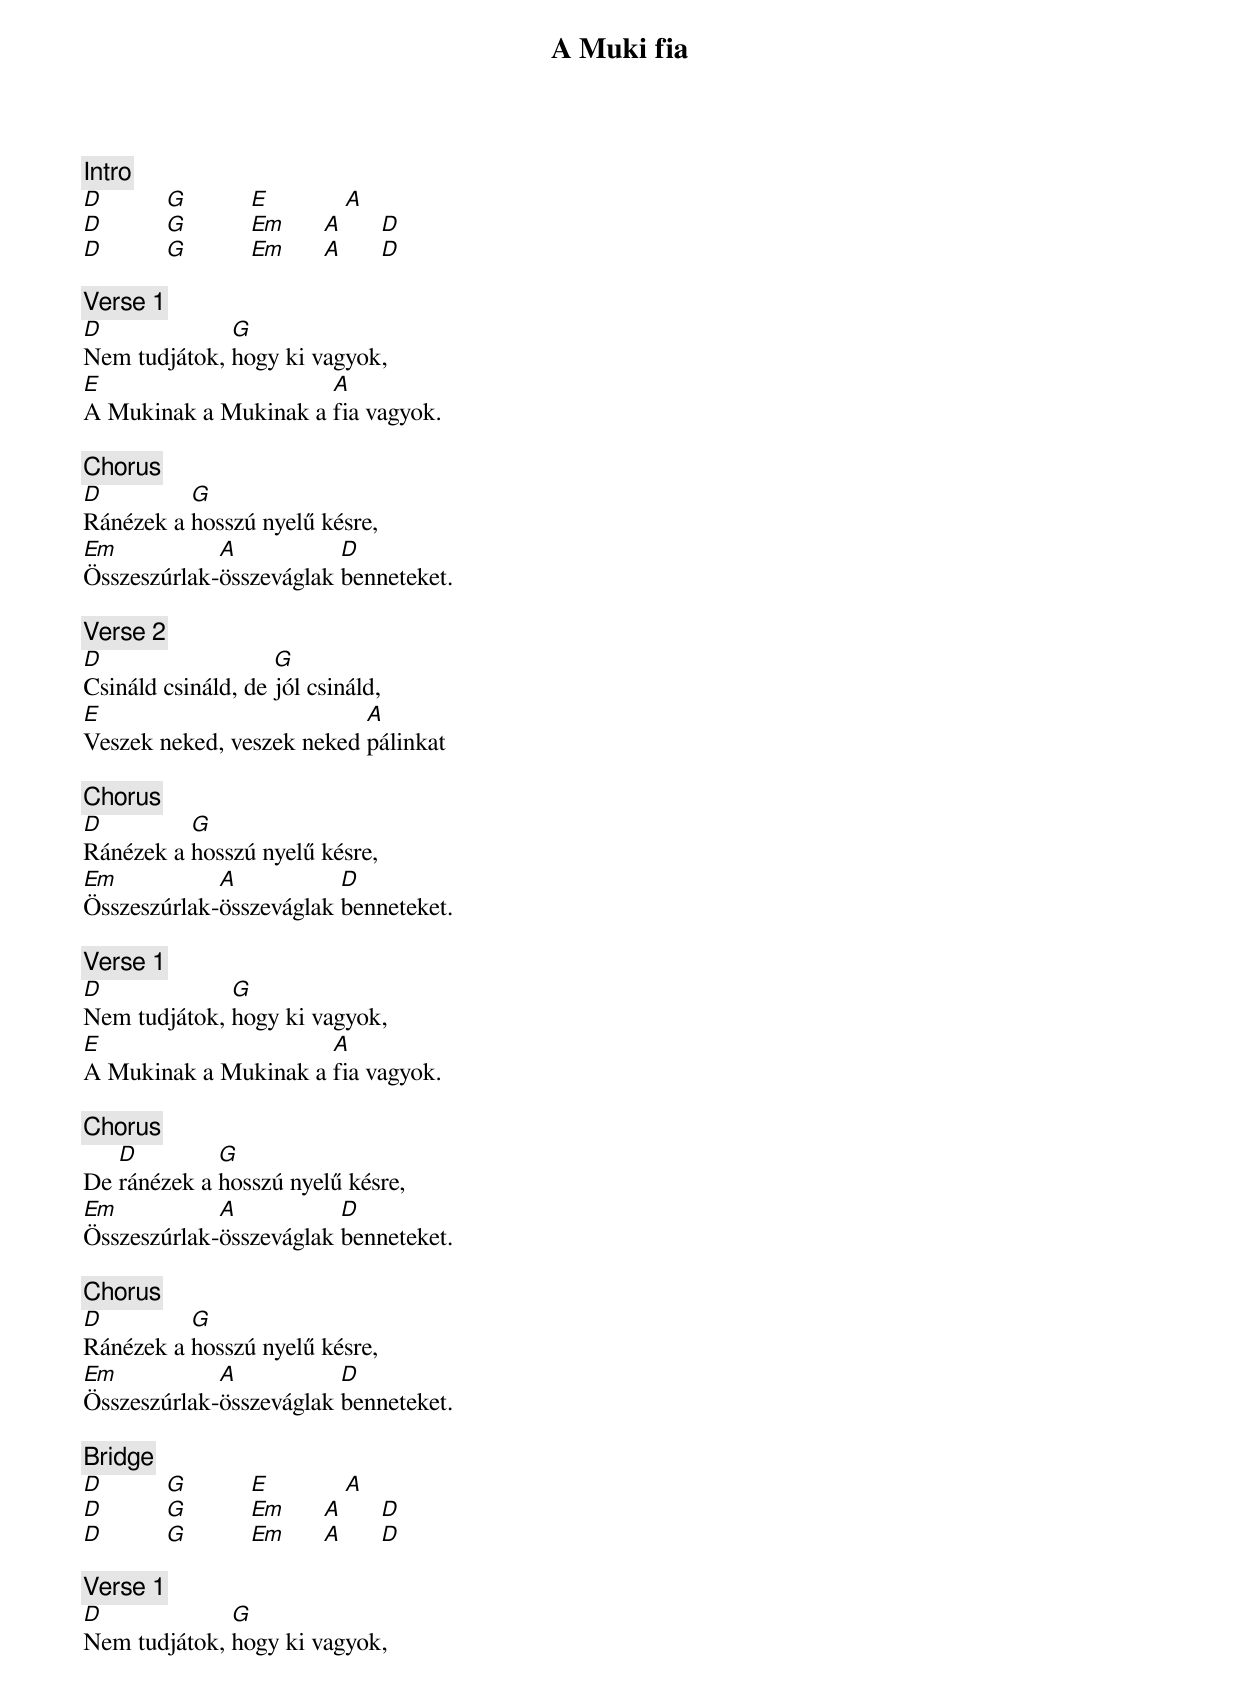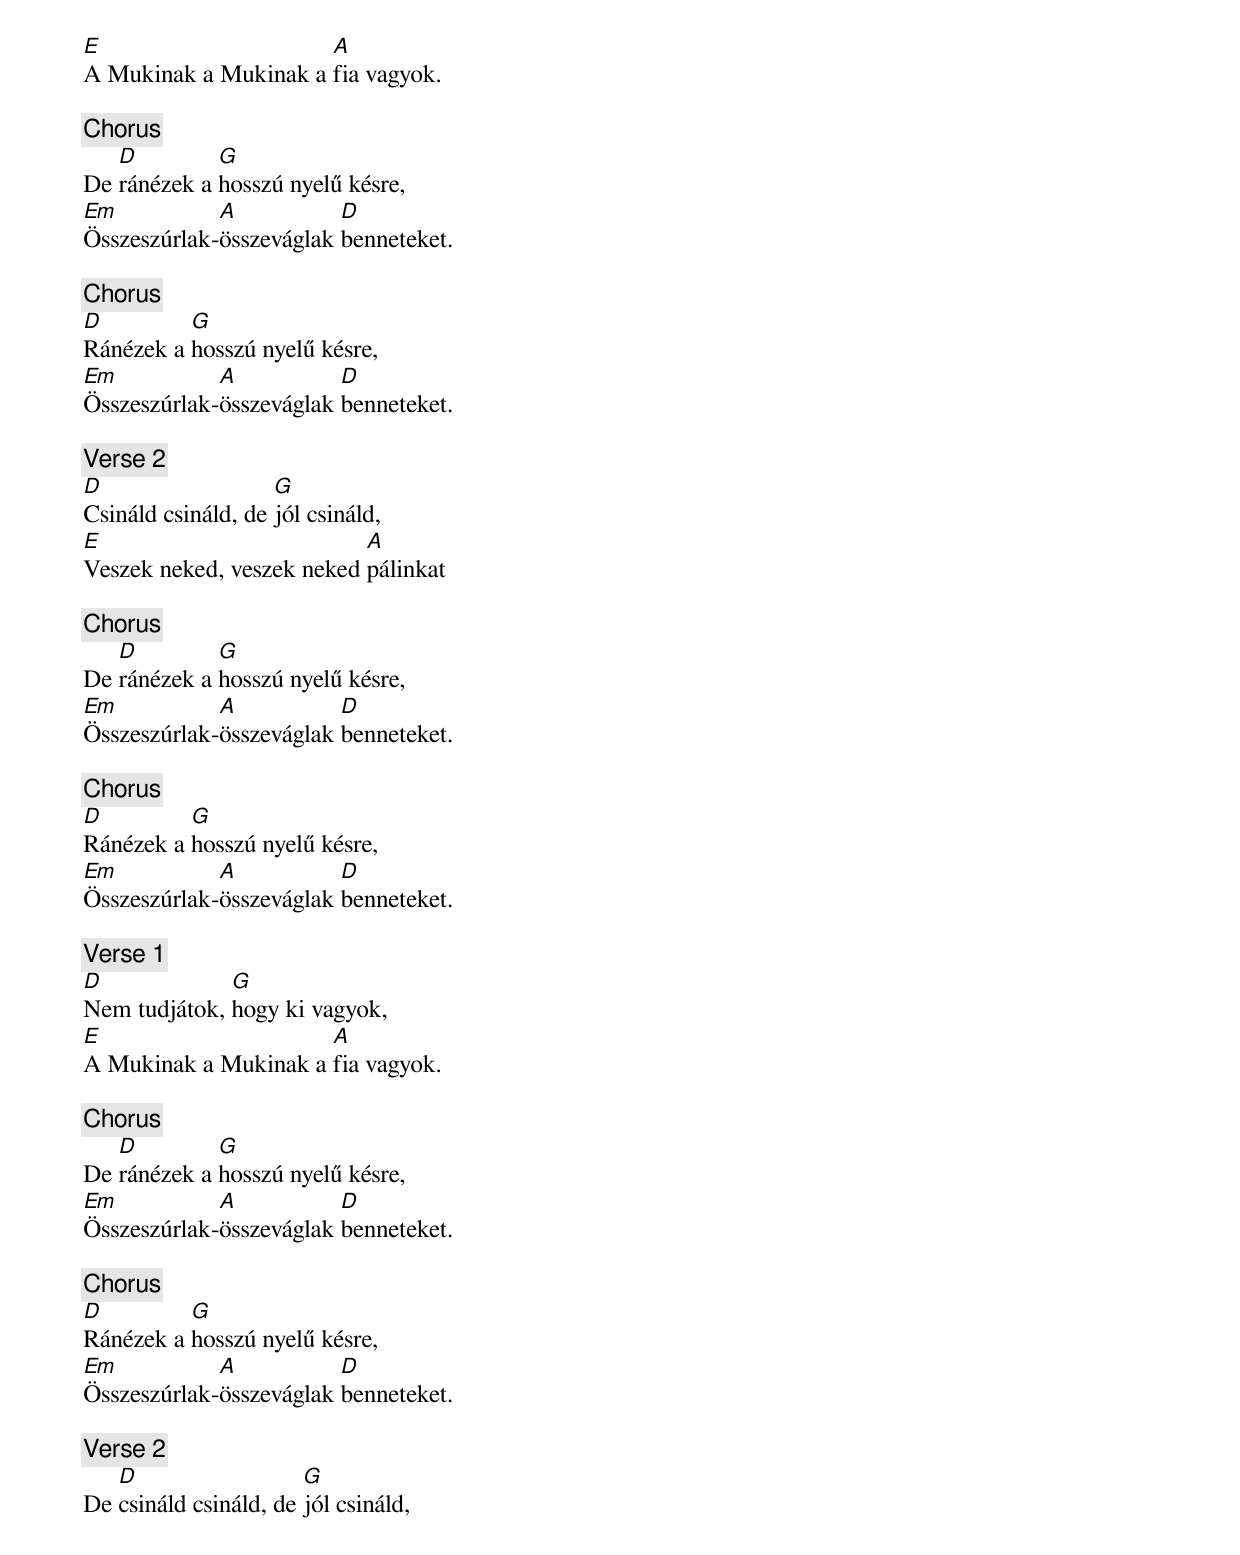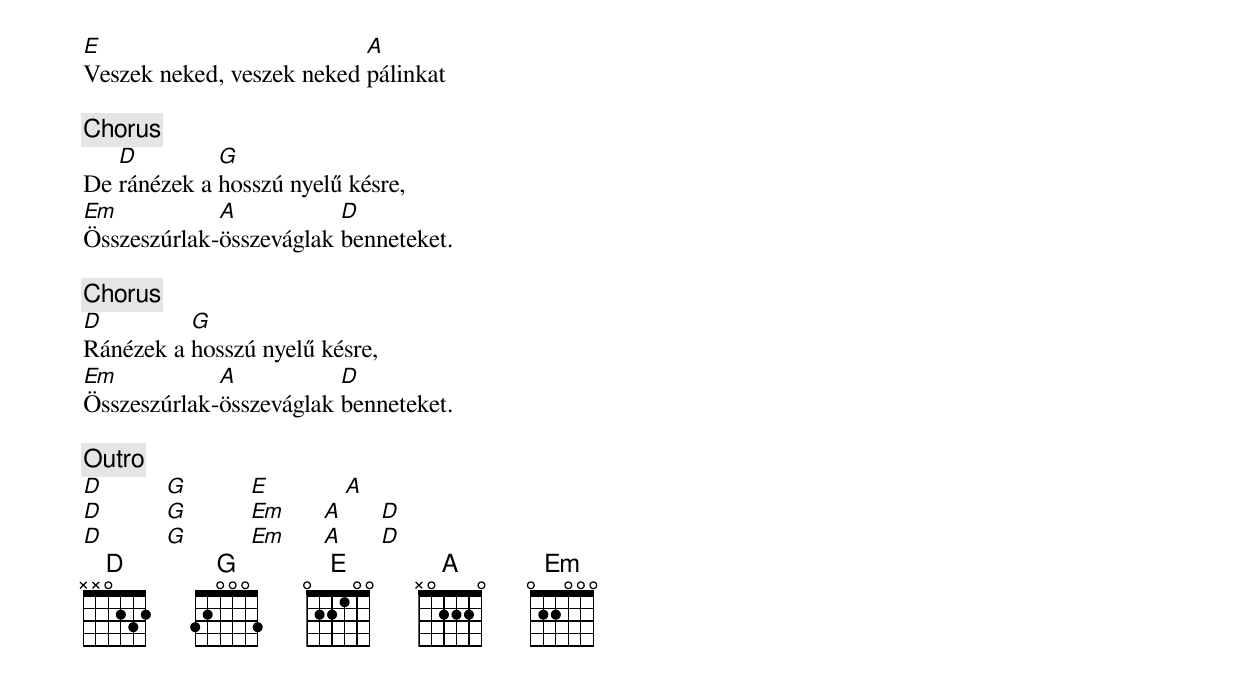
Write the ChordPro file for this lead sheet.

{title: A Muki fia}
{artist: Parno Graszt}
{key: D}
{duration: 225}
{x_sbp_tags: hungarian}

{c: Intro}
[D]          [G]          [E]            [A]
[D]          [G]          [Em]      [A]      [D]
[D]          [G]          [Em]      [A]      [D]

{c: Verse 1}
[D]Nem tudjátok, [G]hogy ki vagyok,
[E]A Mukinak a Mukinak a [A]fia vagyok.

{c: Chorus}
[D]Ránézek a [G]hosszú nyelű késre,
[Em]Összeszúrlak-[A]összeváglak [D]benneteket.

{c: Verse 2}
[D]Csináld csináld, de [G]jól csináld,
[E]Veszek neked, veszek neked [A]pálinkat

{c: Chorus}
[D]Ránézek a [G]hosszú nyelű késre,
[Em]Összeszúrlak-[A]összeváglak [D]benneteket.

{c: Verse 1}
[D]Nem tudjátok, [G]hogy ki vagyok,
[E]A Mukinak a Mukinak a [A]fia vagyok.

{c: Chorus}
De [D]ránézek a [G]hosszú nyelű késre,
[Em]Összeszúrlak-[A]összeváglak [D]benneteket.

{c: Chorus}
[D]Ránézek a [G]hosszú nyelű késre,
[Em]Összeszúrlak-[A]összeváglak [D]benneteket.

{c: Bridge}
[D]          [G]          [E]            [A]
[D]          [G]          [Em]      [A]      [D]
[D]          [G]          [Em]      [A]      [D]

{c: Verse 1}
[D]Nem tudjátok, [G]hogy ki vagyok,
[E]A Mukinak a Mukinak a [A]fia vagyok.

{c: Chorus}
De [D]ránézek a [G]hosszú nyelű késre,
[Em]Összeszúrlak-[A]összeváglak [D]benneteket.

{c: Chorus}
[D]Ránézek a [G]hosszú nyelű késre,
[Em]Összeszúrlak-[A]összeváglak [D]benneteket.

{c: Verse 2}
[D]Csináld csináld, de [G]jól csináld,
[E]Veszek neked, veszek neked [A]pálinkat

{c: Chorus}
De [D]ránézek a [G]hosszú nyelű késre,
[Em]Összeszúrlak-[A]összeváglak [D]benneteket.

{c: Chorus}
[D]Ránézek a [G]hosszú nyelű késre,
[Em]Összeszúrlak-[A]összeváglak [D]benneteket.

{c: Verse 1}
[D]Nem tudjátok, [G]hogy ki vagyok,
[E]A Mukinak a Mukinak a [A]fia vagyok.

{c: Chorus}
De [D]ránézek a [G]hosszú nyelű késre,
[Em]Összeszúrlak-[A]összeváglak [D]benneteket.

{c: Chorus}
[D]Ránézek a [G]hosszú nyelű késre,
[Em]Összeszúrlak-[A]összeváglak [D]benneteket.

{c: Verse 2}
De [D]csináld csináld, de [G]jól csináld,
[E]Veszek neked, veszek neked [A]pálinkat

{c: Chorus}
De [D]ránézek a [G]hosszú nyelű késre,
[Em]Összeszúrlak-[A]összeváglak [D]benneteket.

{c: Chorus}
[D]Ránézek a [G]hosszú nyelű késre,
[Em]Összeszúrlak-[A]összeváglak [D]benneteket.

{c: Outro}
[D]          [G]          [E]            [A]
[D]          [G]          [Em]      [A]      [D]
[D]          [G]          [Em]      [A]      [D]
